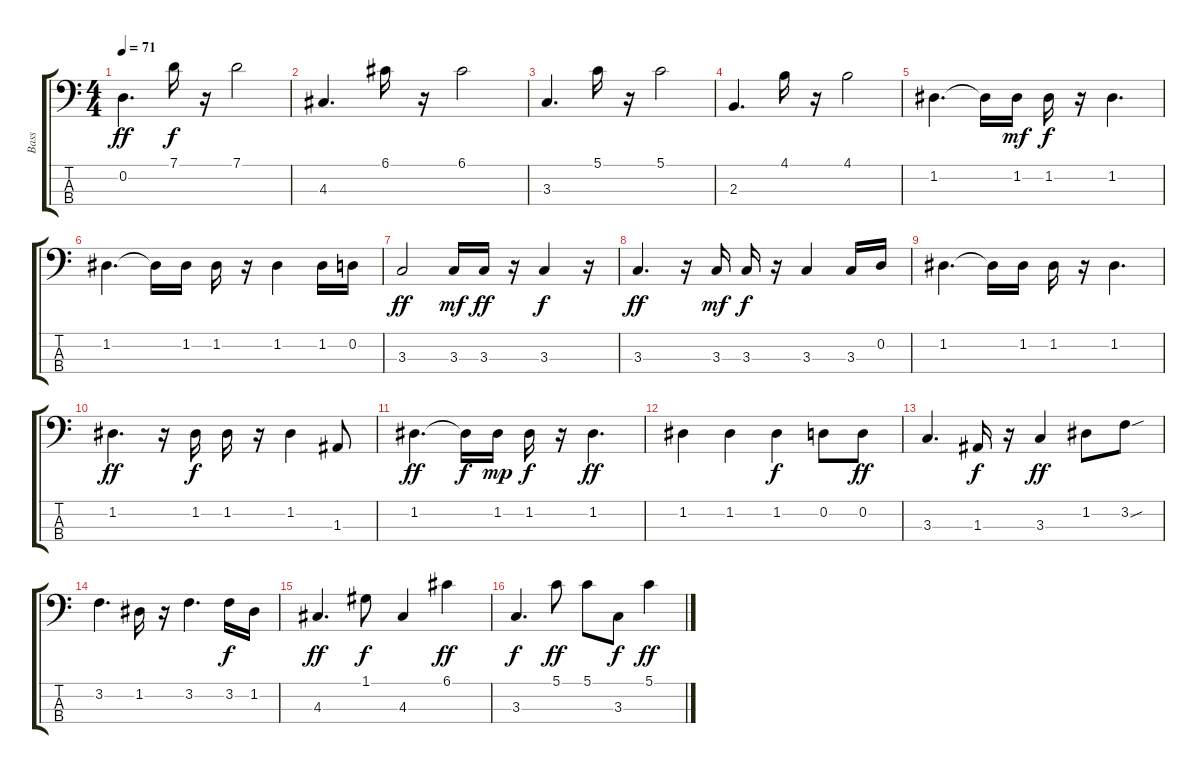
\track ("Bass" "Bass") {instrument fretlessbass}
\staff {score tabs}
\tuning (G2 D2 A1 E1) {hide}
\ts (4 4)
\tempo 71
\clef f4
\ks c
0.2.4{d dy ff} 7.1.16{dy f} r.16 7.1.2 |
4.3.4{d} 6.1.16 r.16 6.1.2 |
3.3.4{d} 5.1.16 r.16 5.1.2 |
2.3.4{d} 4.1.16 r.16 4.1.2 |
1.2.4{d} 1.2{t}.16 1.2.16{dy mf} 1.2.16{dy f} r.16 1.2.4{d} |
1.2.4{d} 1.2{t}.16 1.2.16 1.2.16 r.16 1.2.4 1.2.16 0.2.16 |
3.3.2{dy ff} 3.3.16{dy mf} 3.3.16{dy ff} r.16 3.3.4{dy f} r.16 |
3.3.4{d dy ff} r.16 3.3.16{dy mf} 3.3.16{dy f} r.16 3.3.4 3.3.16 0.2.16 |
1.2.4{d} 1.2{t}.16 1.2.16 1.2.16 r.16 1.2.4{d} |
1.2.4{d dy ff} r.16 1.2.16{dy f} 1.2.16 r.16 1.2.4 1.3.8 |
1.2.4{d dy ff} 1.2{t}.16{dy f} 1.2.16{dy mp} 1.2.16{dy f} r.16 1.2.4{d dy ff} |
1.2.4 1.2.4 1.2.4{dy f} 0.2.8 0.2.8{dy ff} |
3.3.4{d} 1.3.16{dy f} r.16 3.3.4{dy ff} 1.2.8 3.2{sou}.8 |
3.2.4{d} 1.2.16 r.16 3.2.4{d} 3.2.16{dy f} 1.2.16 |
4.3.4{d dy ff} 1.1.8{dy f} 4.3.4 6.1.4{dy ff} |
3.3.4{d dy f} 5.1.8{dy ff} 5.1.8 3.3.8{dy f} 5.1.4{dy ff}
